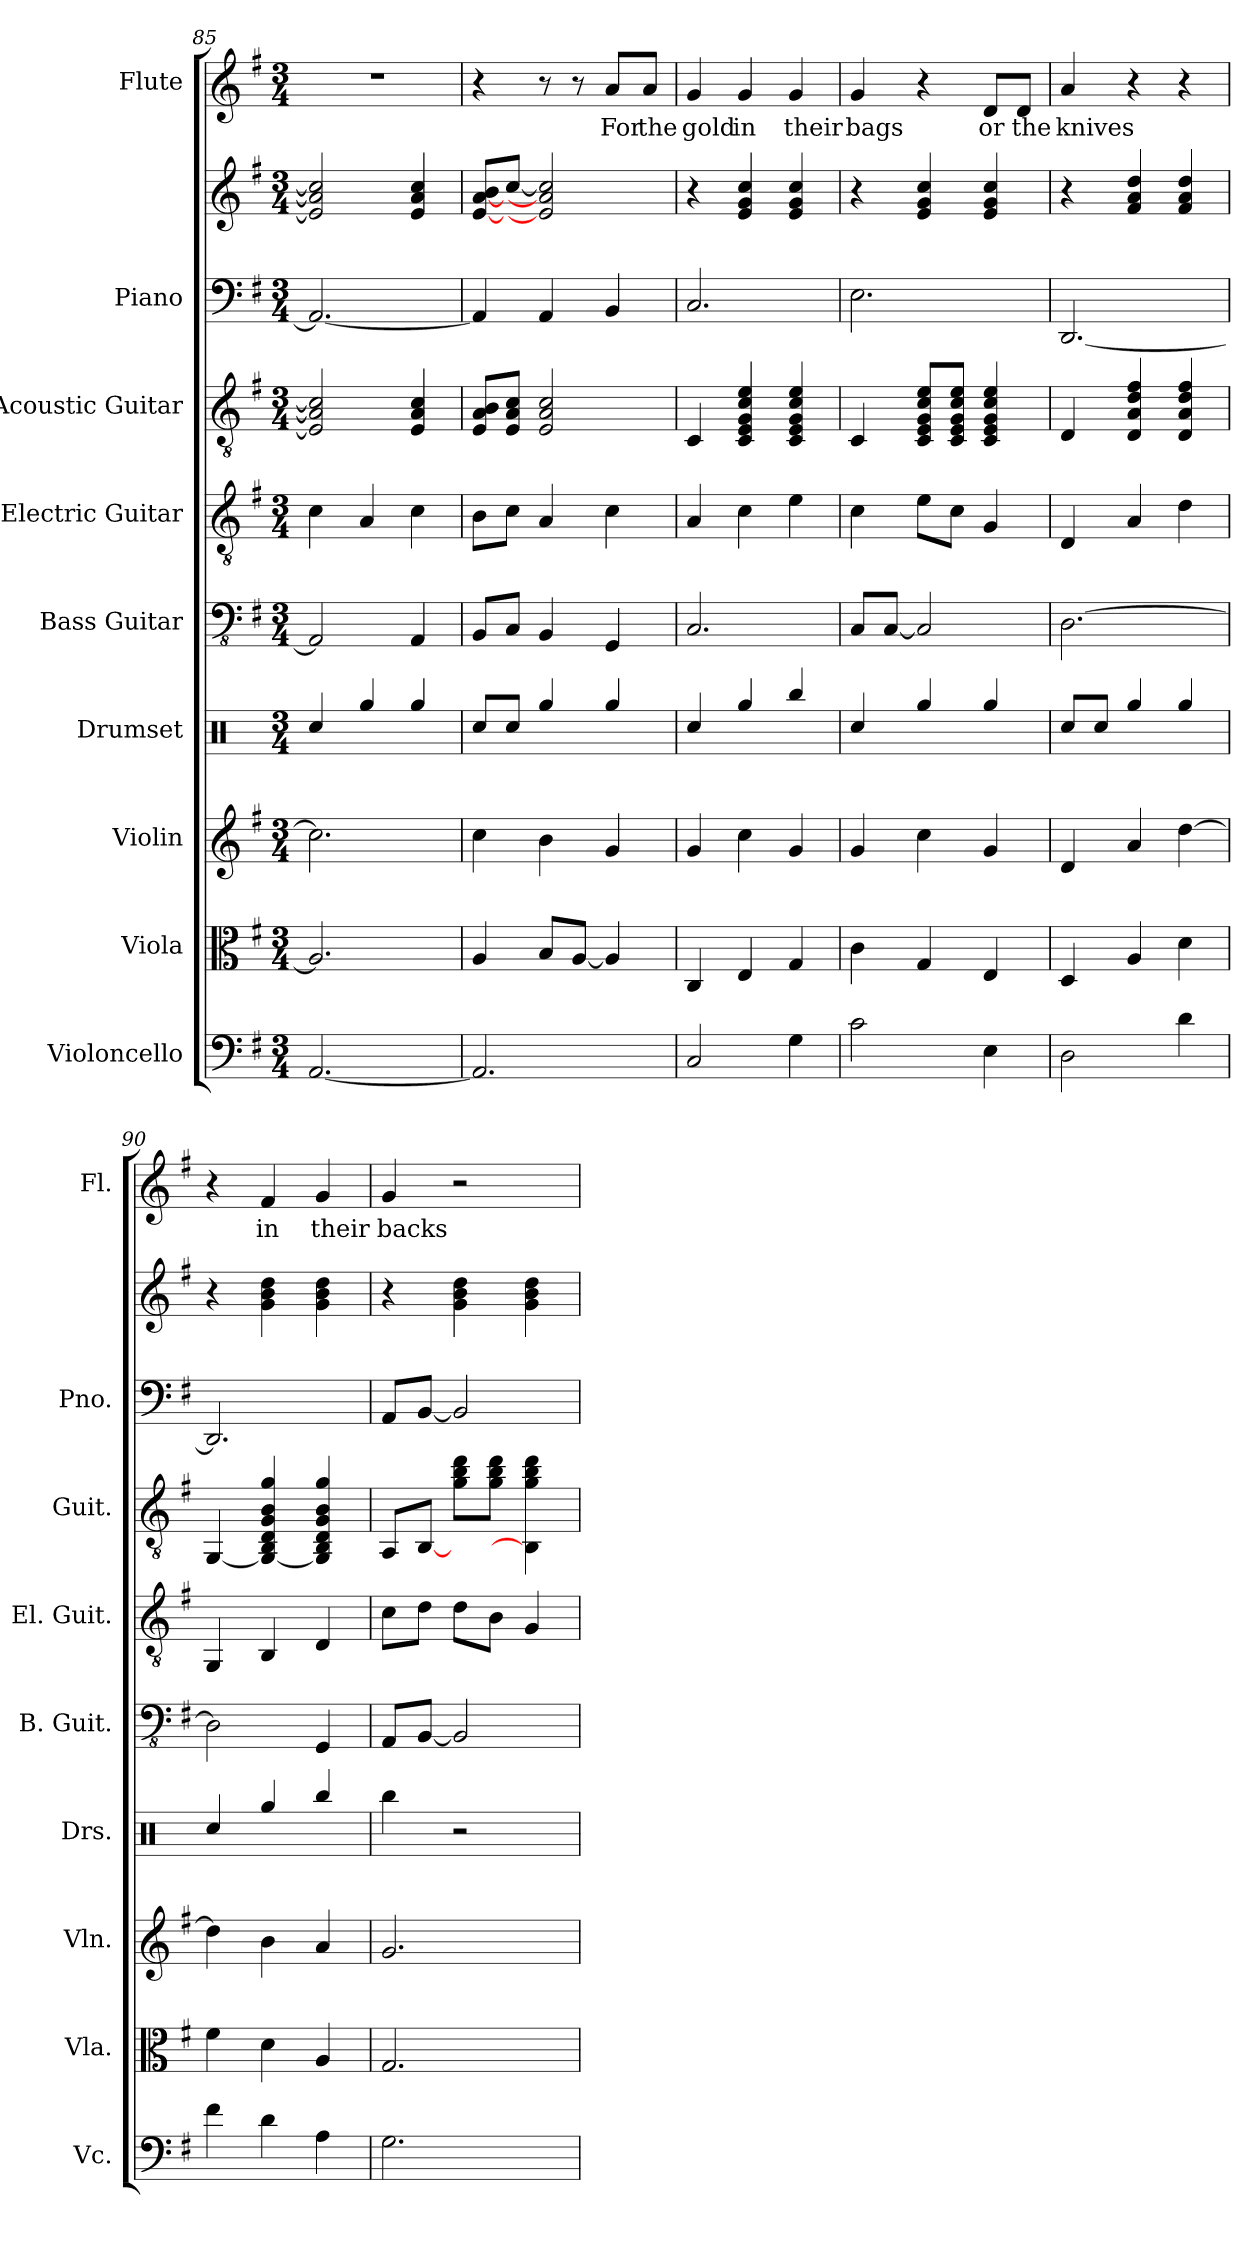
**kern	**kern	**kern	**kern	**kern	**kern	**kern	**kern	**kern	**kern	**text
*part9	*part8	*part7	*part6	*part5	*part4	*part3	*part2	*part2	*part1	*part1
*staff10	*staff9	*staff8	*staff7	*staff6	*staff5	*staff4	*staff3	*staff2	*staff1	*staff1
*I"Violoncello	*I"Viola	*I"Violin	*I"Drumset	*I"Bass Guitar	*I"Electric Guitar	*I"Acoustic Guitar	*I"Piano	*	*I"Flute	*
*I'Vc.	*I'Vla.	*I'Vln.	*I'Drs.	*I'B. Guit.	*I'El. Guit.	*I'Guit.	*I'Pno.	*	*I'Fl.	*
*clefF4	*clefC3	*clefG2	*clefX	*clefFv4	*clefGv2	*clefGv2	*clefF4	*clefG2	*clefG2	*
*k[f#]	*k[f#]	*k[f#]	*k[]	*k[f#]	*k[f#]	*k[f#]	*k[f#]	*k[f#]	*k[f#]	*
*M3/4	*M3/4	*M3/4	*M3/4	*M3/4	*M3/4	*M3/4	*M3/4	*M3/4	*M3/4	*
=85	=85	=85	=85	=85	=85	=85	=85	=85	=85	=85
[2.AA/	2.A/]	2.cc\]	4Rcc/	2AAA/]	4c\	2E/] 2A/] 2c/]	2.AA/_	2e/] 2a/] 2cc/]	2.r	.
.	.	.	4Rgg/	.	4A/	.	.	.	.	.
.	.	.	4Rgg/	4AAA/	4c\	4E/ 4A/ 4c/	.	4e/ 4a/ 4cc/	.	.
=86	=86	=86	=86	=86	=86	=86	=86	=86	=86	=86
2.AA/]	4A/	4cc\	8Rcc/L	8BBB/L	8B\L	8E/ 8A/ 8B/L	4AA/]	[8e/ [8a/ 8b/L	4r	.
.	.	.	8Rcc/J	8CC/J	8c\J	8E/ 8A/ 8c/J	.	[8cc/J	.	.
.	8B/L	4b\	4Rgg/	4BBB/	4A/	2E/ 2A/ 2c/	4AA/	2e/] 2a/] 2cc/]	8r	.
.	[8A/J	.	.	.	.	.	.	.	8r	.
.	4A/]	4g/	4Rgg/	4GGG/	4c\	.	4BB/	.	8a/L	For
.	.	.	.	.	.	.	.	.	8a/J	the
=87	=87	=87	=87	=87	=87	=87	=87	=87	=87	=87
2C/	4C/	4g/	4Rcc/	2.CC/	4A/	4C/	2.C/	4r	4g/	gold
.	4E/	4cc\	4Rgg/	.	4c\	4C/ 4E/ 4G/ 4c/ 4e/	.	4e/ 4g/ 4cc/	4g/	in
4G\	4G/	4g/	4Rbb/	.	4e\	4C/ 4E/ 4G/ 4c/ 4e/	.	4e/ 4g/ 4cc/	4g/	their
!!LO:PB:g=z
=88	=88	=88	=88	=88	=88	=88	=88	=88	=88	=88
2c\	4c\	4g/	4Rcc/	8CC/L	4c\	4C/	2.E\	4r	4g/	bags
.	.	.	.	[8CC/J	.	.	.	.	.	.
.	4G/	4cc\	4Rgg/	2CC/]	8e\L	8C/ 8E/ 8G/ 8c/ 8e/L	.	4e/ 4g/ 4cc/	4r	.
.	.	.	.	.	8c\J	8C/ 8E/ 8G/ 8c/ 8e/J	.	.	.	.
4E\	4E/	4g/	4Rgg/	.	4G/	4C/ 4E/ 4G/ 4c/ 4e/	.	4e/ 4g/ 4cc/	8d/L	or
.	.	.	.	.	.	.	.	.	8d/J	the
=89	=89	=89	=89	=89	=89	=89	=89	=89	=89	=89
2D\	4D/	4d/	8Rcc/L	[2.DD\	4D/	4D/	[2.DD/	4r	4a/	knives
.	.	.	8Rcc/J	.	.	.	.	.	.	.
.	4A/	4a/	4Rgg/	.	4A/	4D/ 4A/ 4d/ 4f#/	.	4f#/ 4a/ 4dd/	4r	.
4d\	4d\	[4dd\	4Rgg/	.	4d\	4D/ 4A/ 4d/ 4f#/	.	4f#/ 4a/ 4dd/	4r	.
=90	=90	=90	=90	=90	=90	=90	=90	=90	=90	=90
4f#\	4f#\	4dd\]	4Rcc/	2DD\]	4GG/	[4GG/	2.DD/]	4r	4r	.
4d\	4d\	4b\	4Rgg/	.	4BB/	4GG/_ 4BB/ 4D/ 4G/ 4B/ 4g/	.	4g\ 4b\ 4dd\	4f#/	in
4A\	4A/	4a/	4Rbb/	4GGG/	4D/	4GG/] 4BB/ 4D/ 4G/ 4B/ 4g/	.	4g\ 4b\ 4dd\	4g/	their
=91	=91	=91	=91	=91	=91	=91	=91	=91	=91	=91
2.G\	2.G/	2.g/	4Rbb\	8AAA/L	8c\L	8AA/L	8AA/L	4r	4g/	backs
.	.	.	.	[8BBB/J	8d\J	[8BB/J	[8BB/J	.	.	.
.	.	.	2r	2BBB/]	8d\L	8g\ 8b\ 8dd\L	2BB/]	4g\ 4b\ 4dd\	2r	.
.	.	.	.	.	8B\J	8g\ 8b\ 8dd\J	.	.	.	.
.	.	.	.	.	4G/	4BB\] 4g\ 4b\ 4dd\	.	4g\ 4b\ 4dd\	.	.
=	=	=	=	=	=	=	=	=	=	=
*-	*-	*-	*-	*-	*-	*-	*-	*-	*-	*-
